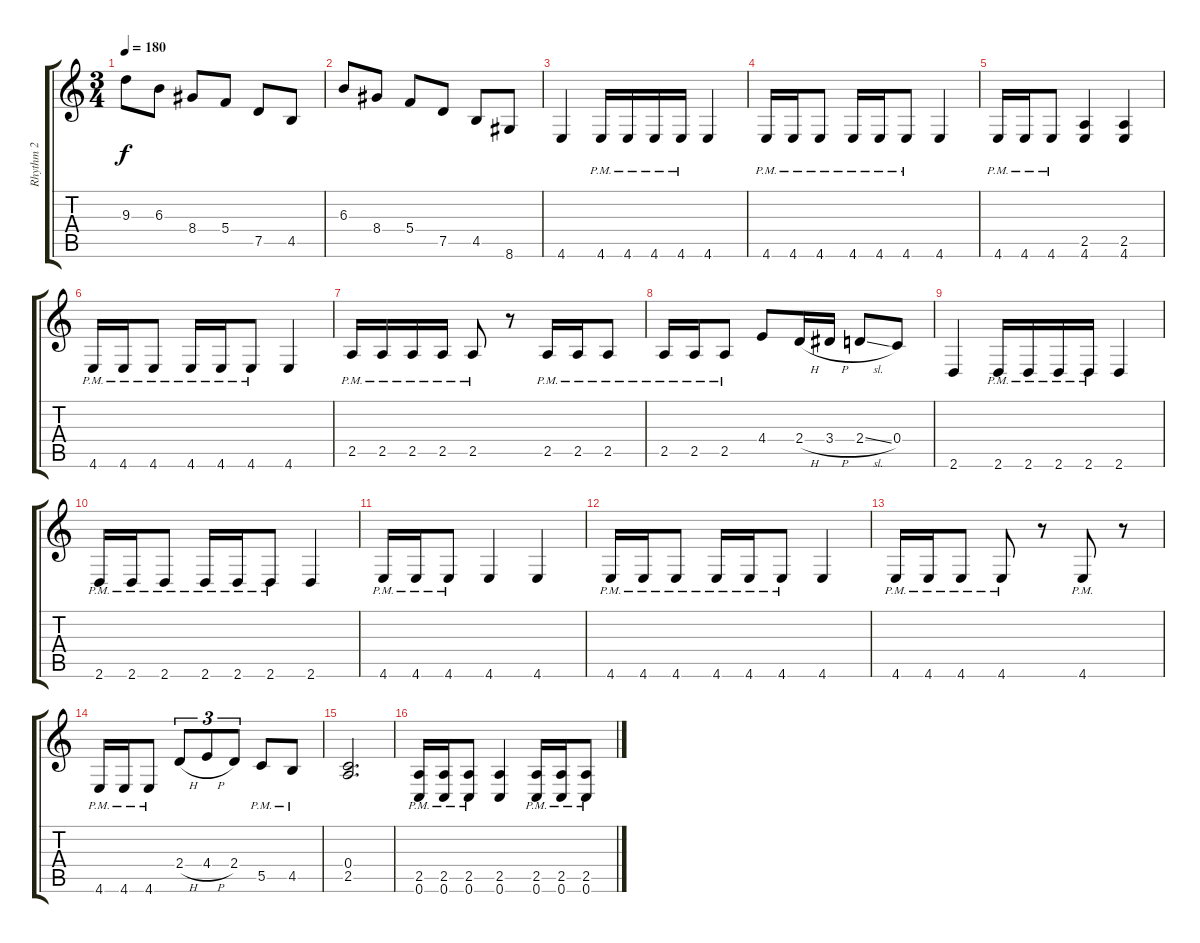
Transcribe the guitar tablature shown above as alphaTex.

\track ("Rhythm 2" "Rhythm 2") {instrument overdrivenguitar}
\staff {score tabs}
\tuning (D4 A3 F3 C3 G2 C2) {hide}
\ts (3 4)
\tempo 180
\clef g2
\ks c
9.3.8{dy f} 6.3.8 8.4.8 5.4.8 7.5.8 4.5.8 |
6.3.8 8.4.8 5.4.8 7.5.8 4.5.8 8.6.8 |
4.6.4 4.6{pm}.16 4.6{pm}.16 4.6{pm}.16 4.6{pm}.16 4.6.4 |
4.6{pm}.16 4.6{pm}.16 4.6{pm}.8 4.6{pm}.16 4.6{pm}.16 4.6{pm}.8 4.6.4 |
4.6{pm}.16 4.6{pm}.16 4.6{pm}.8 (2.5 4.6).4 (2.5 4.6).4 |
4.6{pm}.16 4.6{pm}.16 4.6{pm}.8 4.6{pm}.16 4.6{pm}.16 4.6{pm}.8 4.6.4 |
2.5{pm}.16 2.5{pm}.16 2.5{pm}.16 2.5{pm}.16 2.5{pm}.8 r.8 2.5{pm}.16 2.5{pm}.16 2.5{pm}.8 |
2.5{pm}.16 2.5{pm}.16 2.5{pm}.8 4.4.8 2.4{h}.16 3.4{h}.16 2.4{sl}.8 0.4.8 |
2.6.4 2.6{pm}.16 2.6{pm}.16 2.6{pm}.16 2.6{pm}.16 2.6.4 |
2.6{pm}.16 2.6{pm}.16 2.6{pm}.8 2.6{pm}.16 2.6{pm}.16 2.6{pm}.8 2.6.4 |
4.6{pm}.16 4.6{pm}.16 4.6{pm}.8 4.6.4 4.6.4 |
4.6{pm}.16 4.6{pm}.16 4.6{pm}.8 4.6{pm}.16 4.6{pm}.16 4.6{pm}.8 4.6.4 |
4.6{pm}.16 4.6{pm}.16 4.6{pm}.8 4.6{pm}.8 r.8 4.6{pm}.8 r.8 |
4.6{pm}.16 4.6{pm}.16 4.6{pm}.8 2.4{h}.8{tu (3 2)} 4.4{h}.8{tu (3 2)} 2.4.8{tu (3 2)} 5.5{pm}.8 4.5{pm}.8 |
(0.4 2.5).2{d} |
(2.5{pm} 0.6{pm}).16 (2.5{pm} 0.6{pm}).16 (2.5{pm} 0.6{pm}).8 (2.5 0.6).4 (2.5{pm} 0.6{pm}).16 (2.5{pm} 0.6{pm}).16 (2.5{pm} 0.6{pm}).8
